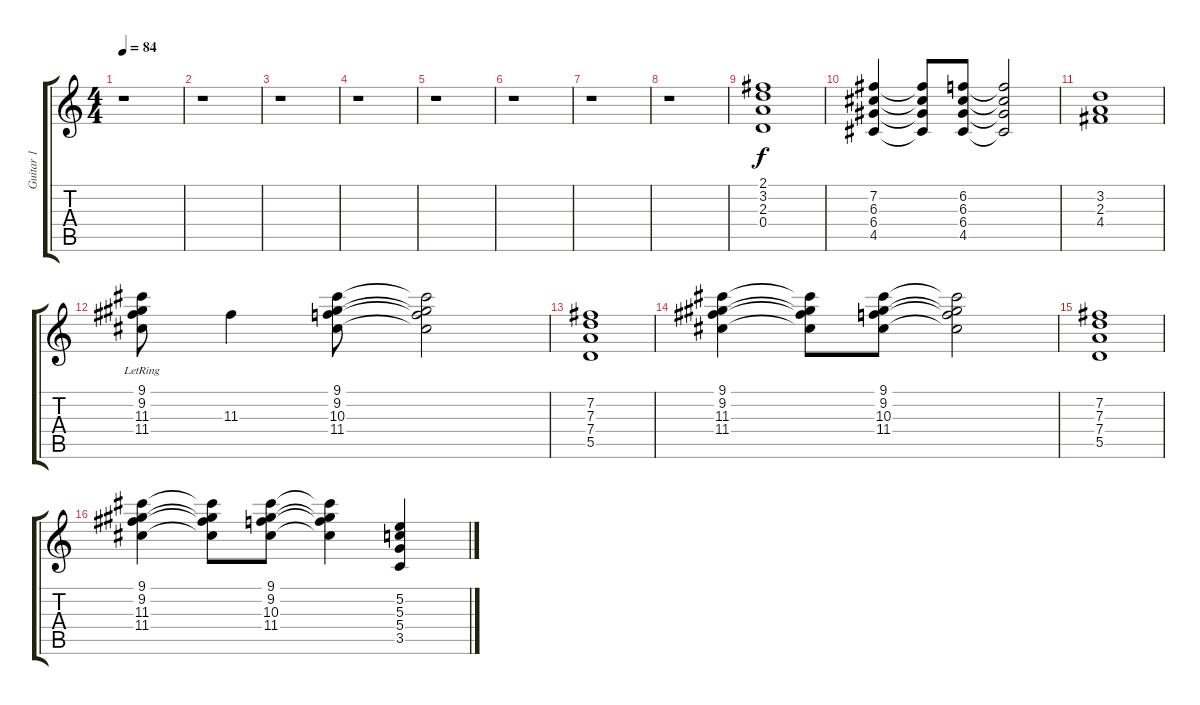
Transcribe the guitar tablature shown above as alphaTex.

\track ("Guitar 1" "Guitar 1") {instrument electricguitarclean}
\staff {score tabs}
\tuning (E4 B3 G3 D3 A2 E2) {hide}
\ts (4 4)
\tempo 84
\clef g2
\ks c
r.1{dy f} |
r.1 |
r.1 |
r.1 |
r.1 |
r.1 |
r.1 |
r.1 |
(2.1 3.2 2.3 0.4).1 |
(7.2 6.3 6.4 4.5).4 (7.2{t} 6.3{t} 6.4{t} 4.5{t}).8 (6.2 6.3 6.4 4.5).8 (6.2{t} 6.3{t} 6.4{t} 4.5{t}).2 |
(3.2 2.3 4.4).1 |
(9.1{lr} 9.2{lr} 11.3 11.4{lr}).8 11.3.4 (9.1 9.2 10.3 11.4).8 (9.1{t} 9.2{t} 10.3{t} 11.4{t}).2 |
(7.2 7.3 7.4 5.5).1 |
(9.1 9.2 11.3 11.4).4 (9.1{t} 9.2{t} 11.3{t} 11.4{t}).8 (9.1 9.2 10.3 11.4).8 (9.1{t} 9.2{t} 10.3{t} 11.4{t}).2 |
(7.2 7.3 7.4 5.5).1 |
(9.1 9.2 11.3 11.4).4 (9.1{t} 9.2{t} 11.3{t} 11.4{t}).8 (9.1 9.2 10.3 11.4).8 (9.1{t} 9.2{t} 10.3{t} 11.4{t}).4 (5.2 5.3 5.4 3.5).4
